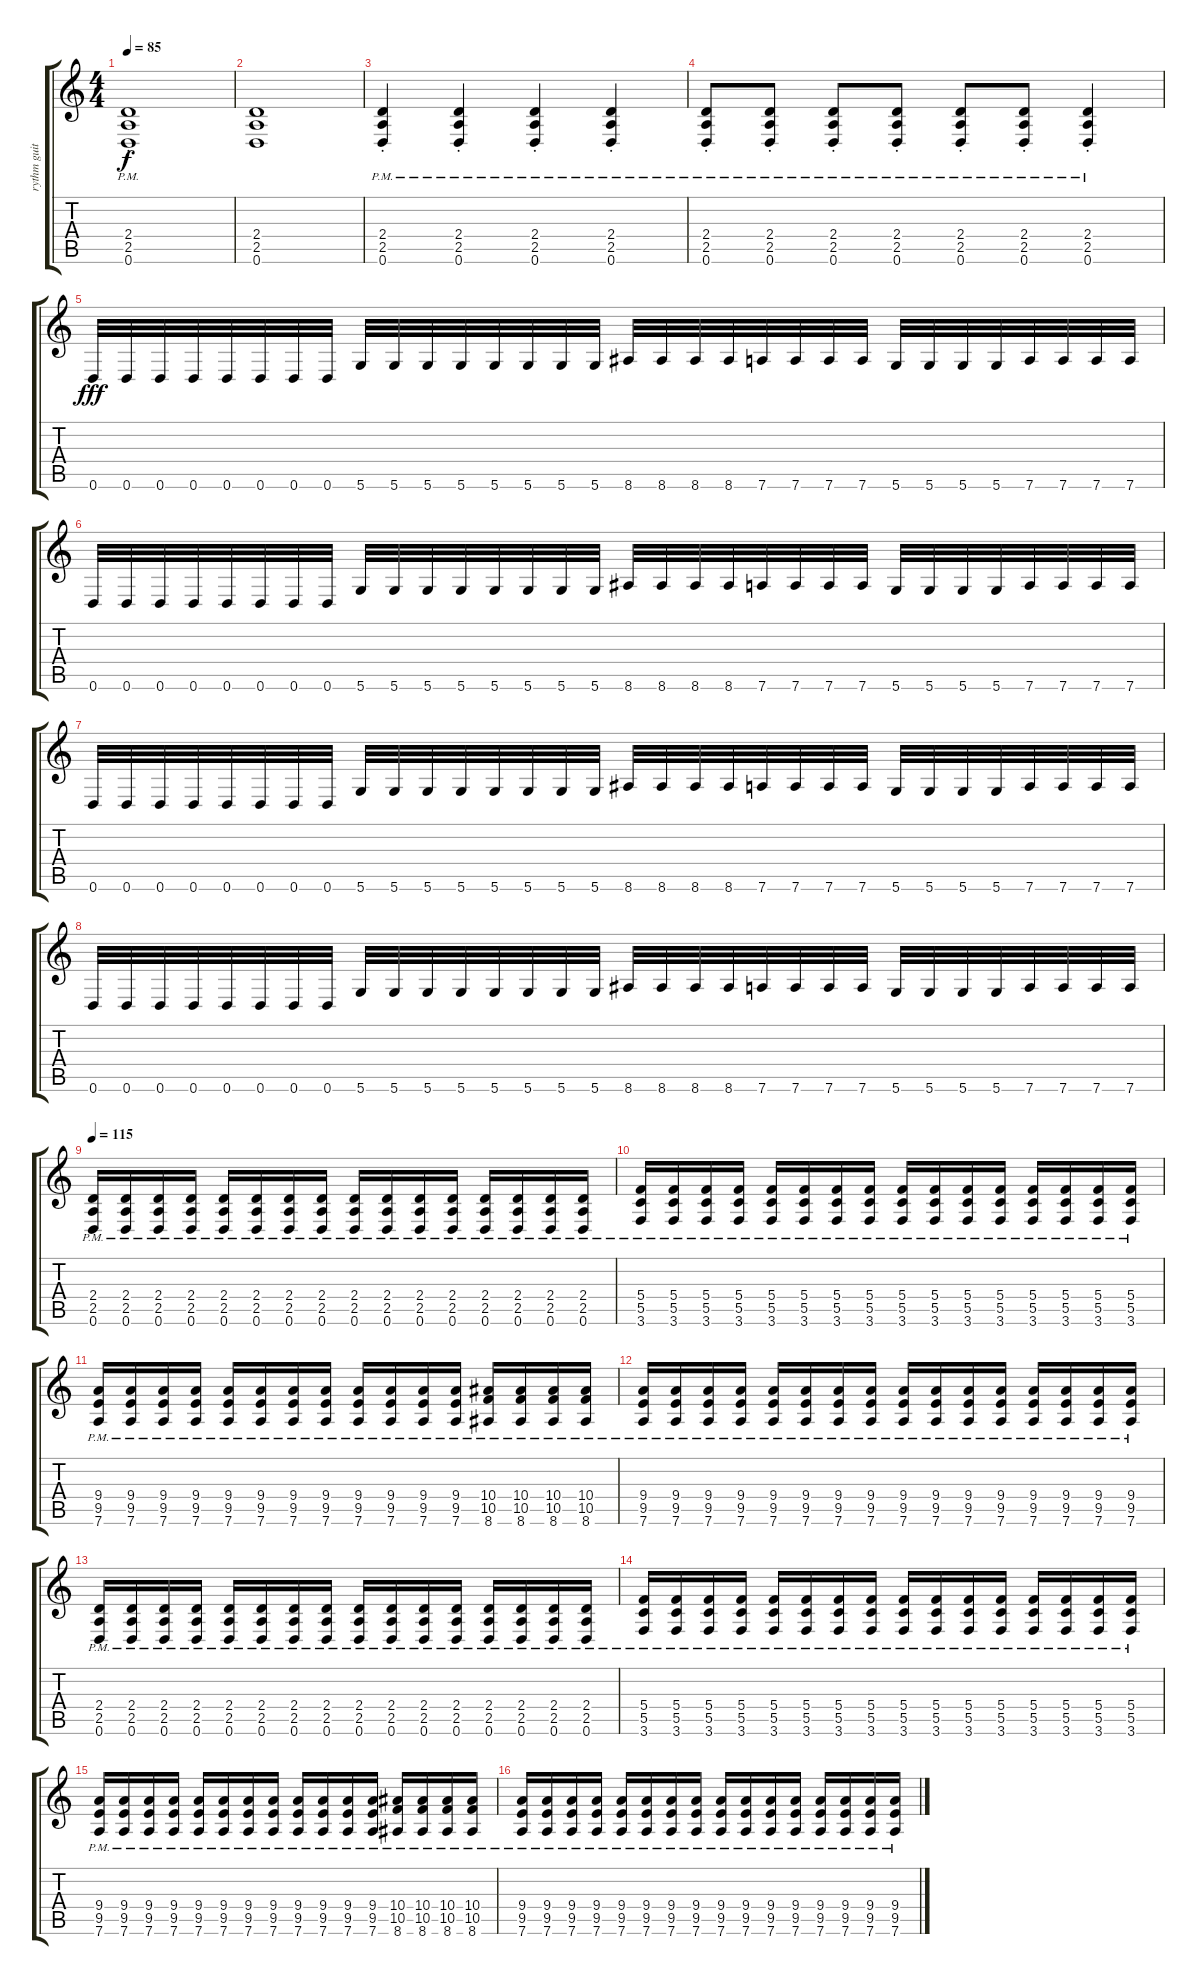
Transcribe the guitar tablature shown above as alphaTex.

\track ("rythm guitar" "rythm guit") {instrument distortionguitar}
\staff {score tabs}
\tuning (D4 A3 F3 C3 G2 D2) {hide}
\ts (4 4)
\tempo 85
\clef g2
\ks c
(2.4{pm} 2.5{pm} 0.6{pm st}).1{dy f} |
(2.4 2.5 0.6).1 |
(2.4{pm} 2.5{pm} 0.6{pm st}).4 (2.4{pm} 2.5{pm} 0.6{pm st}).4 (2.4{pm} 2.5{pm} 0.6{pm st}).4 (2.4{pm} 2.5{pm} 0.6{pm st}).4 |
(2.4{pm} 2.5{pm} 0.6{pm st}).8 (2.4{pm} 2.5{pm} 0.6{pm st}).8 (2.4{pm} 2.5{pm} 0.6{pm st}).8 (2.4{pm} 2.5{pm} 0.6{pm st}).8 (2.4{pm} 2.5{pm} 0.6{pm st}).8 (2.4{pm} 2.5{pm} 0.6{pm st}).8 (2.4{pm} 2.5{pm} 0.6{pm st}).4 |
0.6.32{dy fff} 0.6.32 0.6.32 0.6.32 0.6.32 0.6.32 0.6.32 0.6.32 5.6.32 5.6.32 5.6.32 5.6.32 5.6.32 5.6.32 5.6.32 5.6.32 8.6.32 8.6.32 8.6.32 8.6.32 7.6.32 7.6.32 7.6.32 7.6.32 5.6.32 5.6.32 5.6.32 5.6.32 7.6.32 7.6.32 7.6.32 7.6.32 |
0.6.32 0.6.32 0.6.32 0.6.32 0.6.32 0.6.32 0.6.32 0.6.32 5.6.32 5.6.32 5.6.32 5.6.32 5.6.32 5.6.32 5.6.32 5.6.32 8.6.32 8.6.32 8.6.32 8.6.32 7.6.32 7.6.32 7.6.32 7.6.32 5.6.32 5.6.32 5.6.32 5.6.32 7.6.32 7.6.32 7.6.32 7.6.32 |
0.6.32 0.6.32 0.6.32 0.6.32 0.6.32 0.6.32 0.6.32 0.6.32 5.6.32 5.6.32 5.6.32 5.6.32 5.6.32 5.6.32 5.6.32 5.6.32 8.6.32 8.6.32 8.6.32 8.6.32 7.6.32 7.6.32 7.6.32 7.6.32 5.6.32 5.6.32 5.6.32 5.6.32 7.6.32 7.6.32 7.6.32 7.6.32 |
0.6.32 0.6.32 0.6.32 0.6.32 0.6.32 0.6.32 0.6.32 0.6.32 5.6.32 5.6.32 5.6.32 5.6.32 5.6.32 5.6.32 5.6.32 5.6.32 8.6.32 8.6.32 8.6.32 8.6.32 7.6.32 7.6.32 7.6.32 7.6.32 5.6.32 5.6.32 5.6.32 5.6.32 7.6.32 7.6.32 7.6.32 7.6.32 |
\tempo 115
(2.4{pm} 2.5{pm} 0.6{pm}).16 (2.4{pm} 2.5{pm} 0.6{pm}).16 (2.4{pm} 2.5{pm} 0.6{pm}).16 (2.4{pm} 2.5{pm} 0.6{pm}).16 (2.4{pm} 2.5{pm} 0.6{pm}).16 (2.4{pm} 2.5{pm} 0.6{pm}).16 (2.4{pm} 2.5{pm} 0.6{pm}).16 (2.4{pm} 2.5{pm} 0.6{pm}).16 (2.4{pm} 2.5{pm} 0.6{pm}).16 (2.4{pm} 2.5{pm} 0.6{pm}).16 (2.4{pm} 2.5{pm} 0.6{pm}).16 (2.4{pm} 2.5{pm} 0.6{pm}).16 (2.4{pm} 2.5{pm} 0.6{pm}).16 (2.4{pm} 2.5{pm} 0.6{pm}).16 (2.4{pm} 2.5{pm} 0.6{pm}).16 (2.4{pm} 2.5{pm} 0.6{pm}).16 |
(5.4{pm} 5.5{pm} 3.6{pm}).16 (5.4{pm} 5.5{pm} 3.6{pm}).16 (5.4{pm} 5.5{pm} 3.6{pm}).16 (5.4{pm} 5.5{pm} 3.6{pm}).16 (5.4{pm} 5.5{pm} 3.6{pm}).16 (5.4{pm} 5.5{pm} 3.6{pm}).16 (5.4{pm} 5.5{pm} 3.6{pm}).16 (5.4{pm} 5.5{pm} 3.6{pm}).16 (5.4{pm} 5.5{pm} 3.6{pm}).16 (5.4{pm} 5.5{pm} 3.6{pm}).16 (5.4{pm} 5.5{pm} 3.6{pm}).16 (5.4{pm} 5.5{pm} 3.6{pm}).16 (5.4{pm} 5.5{pm} 3.6{pm}).16 (5.4{pm} 5.5{pm} 3.6{pm}).16 (5.4{pm} 5.5{pm} 3.6{pm}).16 (5.4{pm} 5.5{pm} 3.6{pm}).16 |
(9.4{pm} 9.5{pm} 7.6{pm}).16 (9.4{pm} 9.5{pm} 7.6{pm}).16 (9.4{pm} 9.5{pm} 7.6{pm}).16 (9.4{pm} 9.5{pm} 7.6{pm}).16 (9.4{pm} 9.5{pm} 7.6{pm}).16 (9.4{pm} 9.5{pm} 7.6{pm}).16 (9.4{pm} 9.5{pm} 7.6{pm}).16 (9.4{pm} 9.5{pm} 7.6{pm}).16 (9.4{pm} 9.5{pm} 7.6{pm}).16 (9.4{pm} 9.5{pm} 7.6{pm}).16 (9.4{pm} 9.5{pm} 7.6{pm}).16 (9.4{pm} 9.5{pm} 7.6{pm}).16 (10.4{pm} 10.5{pm} 8.6{pm}).16 (10.4{pm} 10.5{pm} 8.6{pm}).16 (10.4{pm} 10.5{pm} 8.6{pm}).16 (10.4{pm} 10.5{pm} 8.6{pm}).16 |
(9.4{pm} 9.5{pm} 7.6{pm}).16 (9.4{pm} 9.5{pm} 7.6{pm}).16 (9.4{pm} 9.5{pm} 7.6{pm}).16 (9.4{pm} 9.5{pm} 7.6{pm}).16 (9.4{pm} 9.5{pm} 7.6{pm}).16 (9.4{pm} 9.5{pm} 7.6{pm}).16 (9.4{pm} 9.5{pm} 7.6{pm}).16 (9.4{pm} 9.5{pm} 7.6{pm}).16 (9.4{pm} 9.5{pm} 7.6{pm}).16 (9.4{pm} 9.5{pm} 7.6{pm}).16 (9.4{pm} 9.5{pm} 7.6{pm}).16 (9.4{pm} 9.5{pm} 7.6{pm}).16 (9.4{pm} 9.5{pm} 7.6{pm}).16 (9.4{pm} 9.5{pm} 7.6{pm}).16 (9.4{pm} 9.5{pm} 7.6{pm}).16 (9.4{pm} 9.5{pm} 7.6{pm}).16 |
(2.4{pm} 2.5{pm} 0.6{pm}).16 (2.4{pm} 2.5{pm} 0.6{pm}).16 (2.4{pm} 2.5{pm} 0.6{pm}).16 (2.4{pm} 2.5{pm} 0.6{pm}).16 (2.4{pm} 2.5{pm} 0.6{pm}).16 (2.4{pm} 2.5{pm} 0.6{pm}).16 (2.4{pm} 2.5{pm} 0.6{pm}).16 (2.4{pm} 2.5{pm} 0.6{pm}).16 (2.4{pm} 2.5{pm} 0.6{pm}).16 (2.4{pm} 2.5{pm} 0.6{pm}).16 (2.4{pm} 2.5{pm} 0.6{pm}).16 (2.4{pm} 2.5{pm} 0.6{pm}).16 (2.4{pm} 2.5{pm} 0.6{pm}).16 (2.4{pm} 2.5{pm} 0.6{pm}).16 (2.4{pm} 2.5{pm} 0.6{pm}).16 (2.4{pm} 2.5{pm} 0.6{pm}).16 |
(5.4{pm} 5.5{pm} 3.6{pm}).16 (5.4{pm} 5.5{pm} 3.6{pm}).16 (5.4{pm} 5.5{pm} 3.6{pm}).16 (5.4{pm} 5.5{pm} 3.6{pm}).16 (5.4{pm} 5.5{pm} 3.6{pm}).16 (5.4{pm} 5.5{pm} 3.6{pm}).16 (5.4{pm} 5.5{pm} 3.6{pm}).16 (5.4{pm} 5.5{pm} 3.6{pm}).16 (5.4{pm} 5.5{pm} 3.6{pm}).16 (5.4{pm} 5.5{pm} 3.6{pm}).16 (5.4{pm} 5.5{pm} 3.6{pm}).16 (5.4{pm} 5.5{pm} 3.6{pm}).16 (5.4{pm} 5.5{pm} 3.6{pm}).16 (5.4{pm} 5.5{pm} 3.6{pm}).16 (5.4{pm} 5.5{pm} 3.6{pm}).16 (5.4{pm} 5.5{pm} 3.6{pm}).16 |
(9.4{pm} 9.5{pm} 7.6{pm}).16 (9.4{pm} 9.5{pm} 7.6{pm}).16 (9.4{pm} 9.5{pm} 7.6{pm}).16 (9.4{pm} 9.5{pm} 7.6{pm}).16 (9.4{pm} 9.5{pm} 7.6{pm}).16 (9.4{pm} 9.5{pm} 7.6{pm}).16 (9.4{pm} 9.5{pm} 7.6{pm}).16 (9.4{pm} 9.5{pm} 7.6{pm}).16 (9.4{pm} 9.5{pm} 7.6{pm}).16 (9.4{pm} 9.5{pm} 7.6{pm}).16 (9.4{pm} 9.5{pm} 7.6{pm}).16 (9.4{pm} 9.5{pm} 7.6{pm}).16 (10.4{pm} 10.5{pm} 8.6{pm}).16 (10.4{pm} 10.5{pm} 8.6{pm}).16 (10.4{pm} 10.5{pm} 8.6{pm}).16 (10.4{pm} 10.5{pm} 8.6{pm}).16 |
(9.4{pm} 9.5{pm} 7.6{pm}).16 (9.4{pm} 9.5{pm} 7.6{pm}).16 (9.4{pm} 9.5{pm} 7.6{pm}).16 (9.4{pm} 9.5{pm} 7.6{pm}).16 (9.4{pm} 9.5{pm} 7.6{pm}).16 (9.4{pm} 9.5{pm} 7.6{pm}).16 (9.4{pm} 9.5{pm} 7.6{pm}).16 (9.4{pm} 9.5{pm} 7.6{pm}).16 (9.4{pm} 9.5{pm} 7.6{pm}).16 (9.4{pm} 9.5{pm} 7.6{pm}).16 (9.4{pm} 9.5{pm} 7.6{pm}).16 (9.4{pm} 9.5{pm} 7.6{pm}).16 (9.4{pm} 9.5{pm} 7.6{pm}).16 (9.4{pm} 9.5{pm} 7.6{pm}).16 (9.4{pm} 9.5{pm} 7.6{pm}).16 (9.4{pm} 9.5{pm} 7.6{pm}).16
